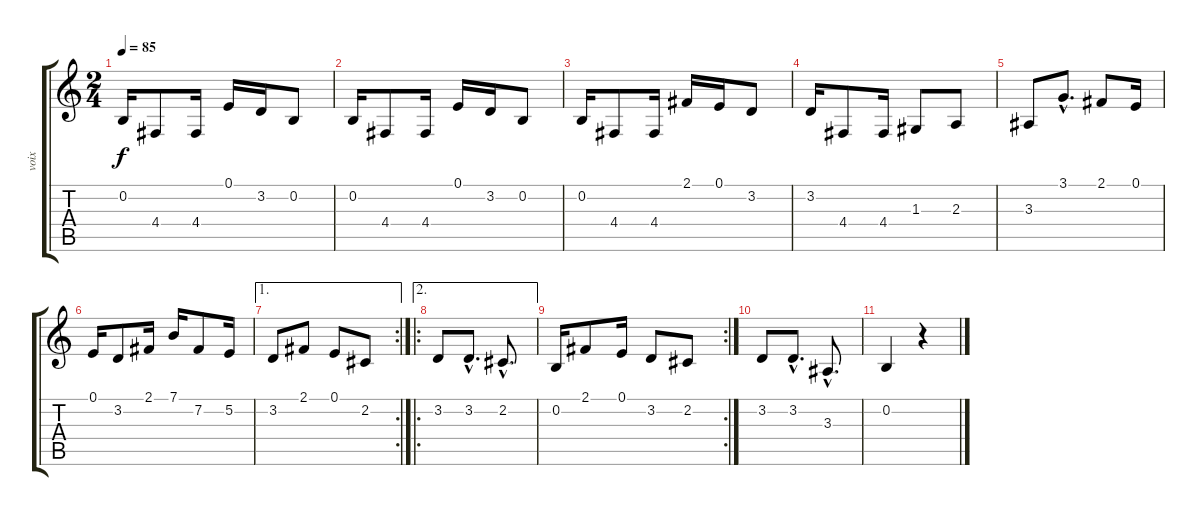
\track ("voix" "voix") {instrument tangoaccordion}
\staff {score tabs}
\tuning (E4 B3 G3 D3 A2 E2) {hide}
\ts (2 4)
\tempo 85
\clef g2
\ks c
0.2.16{dy f} 4.4.8 4.4.16 0.1.16 3.2.16 0.2.8 |
0.2.16 4.4.8 4.4.16 0.1.16 3.2.16 0.2.8 |
0.2.16 4.4.8 4.4.16 2.1.16 0.1.16 3.2.8 |
3.2.16 4.4.8 4.4.16 1.3.8 2.3.8 |
3.3.8 3.1{hac}.8{d} 2.1.8 0.1.16 |
0.1.16 3.2.8 2.1.16 7.1.16 7.2.8 5.2.16 |
\ae 1
\rc 2
3.2.8 2.1.8 0.1.8 2.2.8 |
\ae 2
\ro
3.2.8 3.2{hac}.8{d} 2.2{hac}.8{d} |
\rc 2
0.2.16 2.1.8 0.1.16 3.2.8 2.2.8 |
3.2.8 3.2{hac}.8{d} 3.3{hac}.8{d} |
0.2.4 r.4
